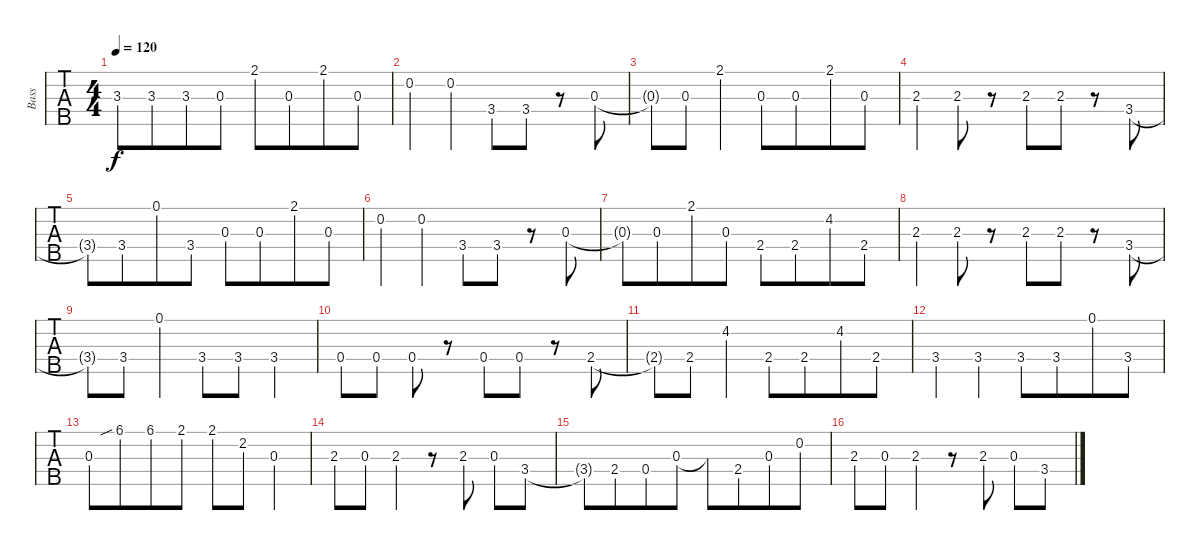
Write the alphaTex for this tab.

\track ("Bass" "Bass") {instrument electricbassfinger}
\staff {tabs}
\tuning (G2 D2 A1 E1 B0) {hide}
\ts (4 4)
\tempo 120
\clef f4
\ks d
3.3{t}.8{dy f} 3.3.8{beam merge} 3.3.8 0.3.8 2.1.8 0.3.8{beam merge} 2.1.8 0.3.8 |
0.2.4{beam Down} 0.2.4 3.4.8 3.4.8 r.8 0.3.8 |
0.3{t}.8 0.3.8 2.1.4 0.3.8 0.3.8{beam merge} 2.1.8 0.3.8 |
2.3.4 2.3.8 r.8 2.3.8 2.3.8 r.8 3.4.8 |
3.4{t}.8 3.4.8{beam merge} 0.1.8 3.4.8 0.3.8{beam Up} 0.3.8{beam Up beam merge} 2.1.8{beam Up} 0.3.8{beam Up} |
0.2.4{beam Down} 0.2.4 3.4.8 3.4.8 r.8 0.3.8 |
0.3{t}.8 0.3.8{beam merge} 2.1.8 0.3.8 2.4.8 2.4.8{beam merge} 4.2.8 2.4.8 |
2.3.4 2.3.8 r.8 2.3.8 2.3.8 r.8 3.4.8 |
3.4{t}.8 3.4.8 0.1.4 3.4.8 3.4.8 3.4.4 |
0.4.8 0.4.8 0.4.8 r.8 0.4.8 0.4.8 r.8 2.4.8 |
2.4{t}.8 2.4.8 4.2.4 2.4.8 2.4.8{beam merge} 4.2.8 2.4.8 |
3.4.4 3.4.4 3.4.8 3.4.8{beam merge} 0.1.8 3.4.8 |
0.3.8 6.1{sib}.8{beam merge} 6.1.8 2.1.8 2.1.8 2.2.8 0.3.4 |
2.3.8 0.3.8 2.3.4 r.8 2.3.8 0.3.8 3.4.8 |
3.4{t}.8 2.4.8{beam merge} 0.4.8 0.3.8 0.3{t}.8 2.4.8{beam merge} 0.3.8 0.2.8 |
2.3.8 0.3.8 2.3.4 r.8 2.3.8 0.3.8 3.4.8
